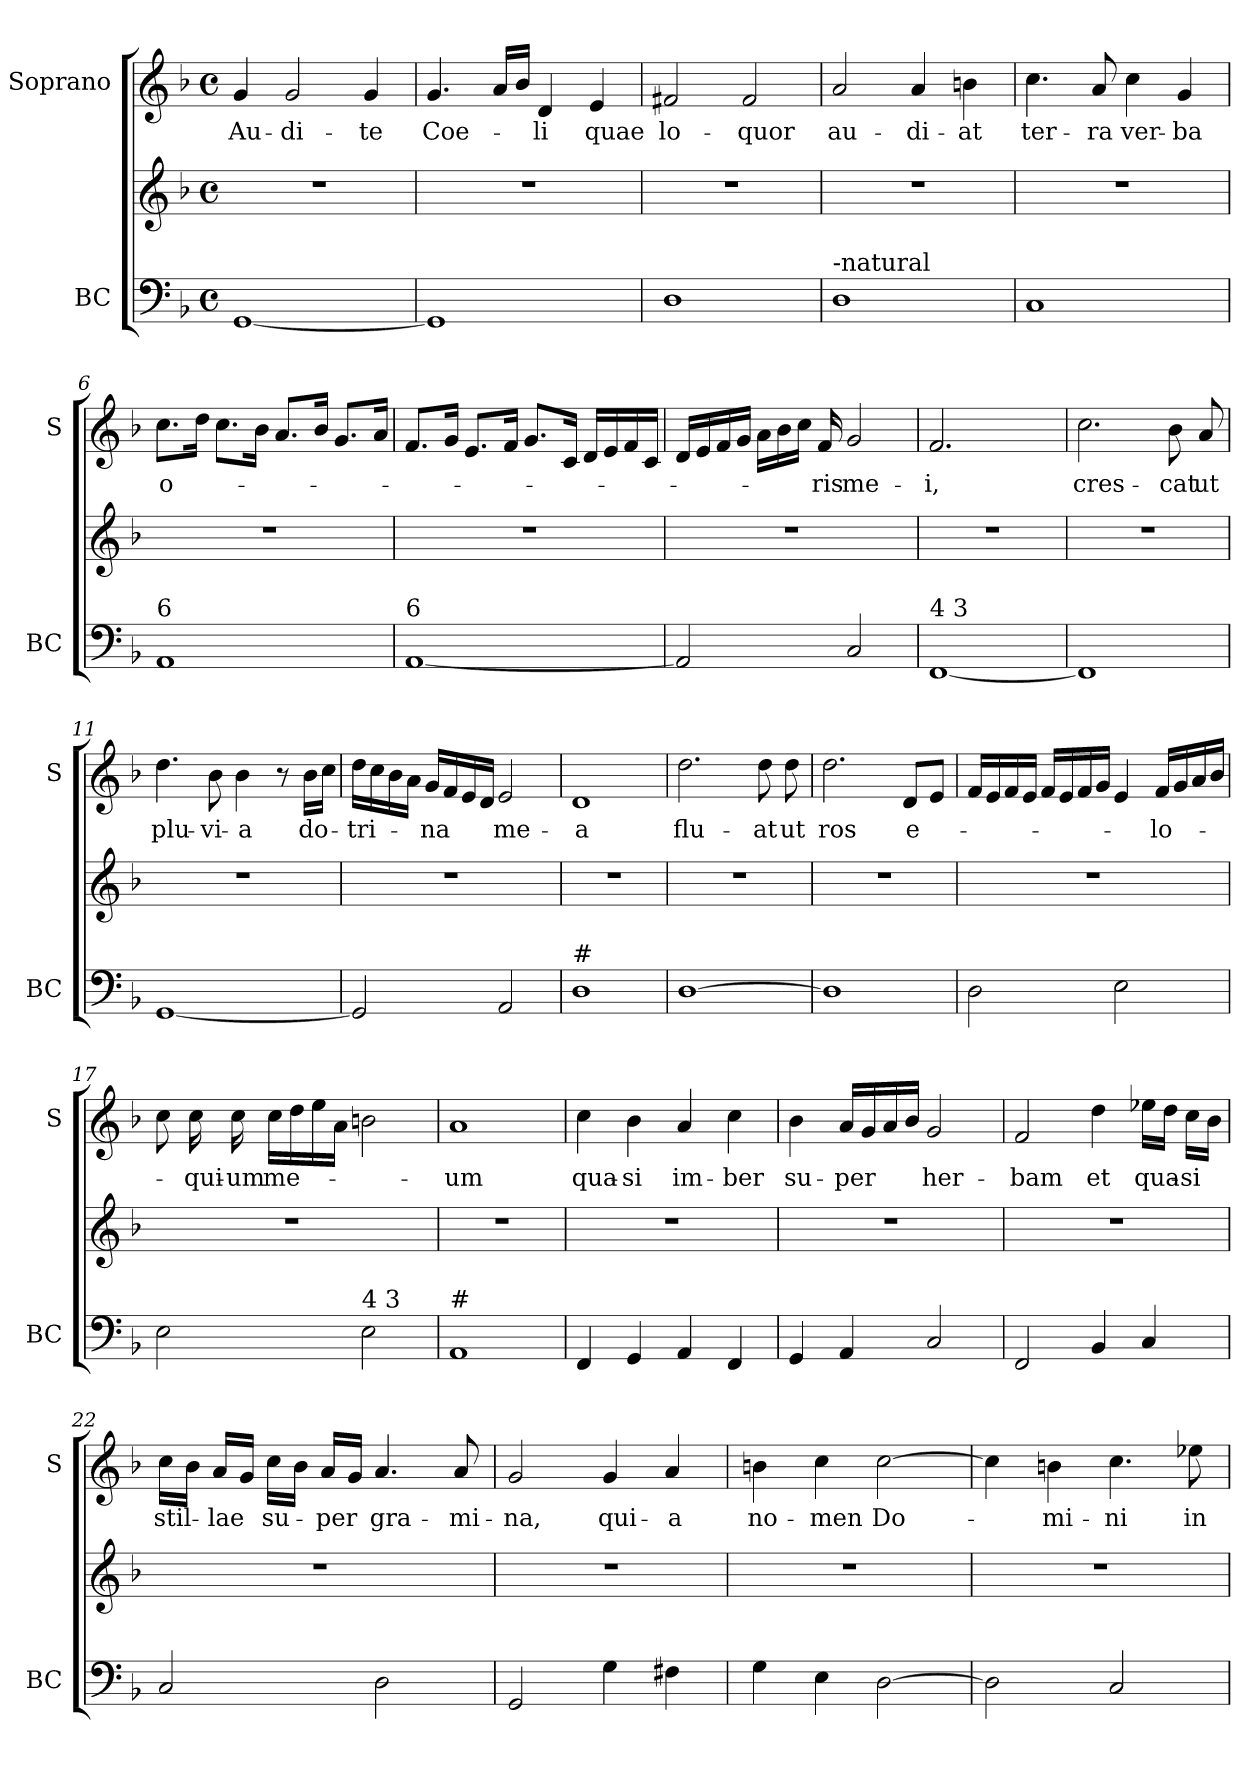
**kern	**kern	**kern	**text
*part2	*part2	*part1	*part1
*staff3	*staff2	*staff1	*staff1
*I"BC	*	*I"Soprano	*
*I'BC	*	*I'S	*
*clefF4	*clefG2	*clefG2	*
*k[b-]	*k[b-]	*k[b-]	*
*F:	*F:	*F:	*
*M4/4	*M4/4	*M4/4	*
*met(c)	*met(c)	*met(c)	*
=1	=1	=1	=1
!	!	!	!LO:LY:b
[1GG	1r	4g/	Au-
!	!	!	!LO:LY:b
.	.	2g/	-di-
!	!	!	!LO:LY:b
.	.	4g/	-te
=2	=2	=2	=2
!	!	!	!LO:LY:b
1GG]	1r	4.g/	Coe-
.	.	16a/LL	.
.	.	16b-/JJ	.
!	!	!	!LO:LY:b
.	.	4d/	-li
!	!	!	!LO:LY:b
.	.	4e/	quae
=3	=3	=3	=3
!	!	!	!LO:LY:b
1D	1r	2f#X/	lo-
!	!	!	!LO:LY:b
.	.	2f#/	-quor
=4	=4	=4	=4
!LO:TX:a:t=-natural	!	!	!
!	!	!	!LO:LY:b
1D	1r	2a/	au-
!	!	!	!LO:LY:b
.	.	4a/	-di-
!	!	!	!LO:LY:b
.	.	4bn\	-at
=5	=5	=5	=5
!	!	!	!LO:LY:b
1C	1r	4.cc\	ter-
!	!	!	!LO:LY:b
.	.	8a/	-ra
!	!	!	!LO:LY:b
.	.	4cc\	ver-
!	!	!	!LO:LY:b
.	.	4g/	-ba
!!LO:LB:g=z
=6	=6	=6	=6
!LO:TX:a:t=6	!	!	!
!	!	!	!LO:LY:b
1AA	1r	8.cc\L	o-
.	.	16dd\Jk	.
.	.	8.cc\L	.
.	.	16b-\Jk	.
.	.	8.a/L	.
.	.	16b-/Jk	.
.	.	8.g/L	.
.	.	16a/Jk	.
=7	=7	=7	=7
!LO:TX:a:t=6	!	!	!
[1AA	1r	8.f/L	.
.	.	16g/Jk	.
.	.	8.e/L	.
.	.	16f/Jk	.
.	.	8.g/L	.
.	.	16c/Jk	.
.	.	16d/LL	.
.	.	16e/	.
.	.	16f/	.
.	.	16c/JJ	.
=8	=8	=8	=8
2AA/]	1r	16d/LL	.
.	.	16e/	.
.	.	16f/	.
.	.	16g/JJ	.
.	.	16a\LL	.
.	.	16b-\	.
.	.	16cc\JJ	.
!	!	!	!LO:LY:b
.	.	16f/	-ris
!	!	!	!LO:LY:b
2C/	.	2g/	me-
=9	=9	=9	=9
!LO:TX:a:t=4   3	!	!	!
!	!	!	!LO:LY:b
[1FF	1r	2.f/	-i,
!	!	!	!LO:LY:b
.	.	4a/yy	con-
!!LO:LB:g=z
=10	=10	=10	=10
!	!	!	!LO:LY:b
1FF]	1r	2.cc\	-cres-
!	!	!	!LO:LY:b
.	.	8b-\	-cat
!	!	!	!LO:LY:b
.	.	8a/	ut
=11	=11	=11	=11
!	!	!	!LO:LY:b
[1GG	1r	4.dd\	plu-
!	!	!	!LO:LY:b
.	.	8b-\	-vi-
!	!	!	!LO:LY:b
.	.	4b-\	-a
.	.	8r	.
!	!	!	!LO:LY:b
.	.	16b-\LL	do-
.	.	16cc\JJ	.
=12	=12	=12	=12
!	!	!	!LO:LY:b
2GG/]	1r	16dd\LL	-tri-
.	.	16cc\	.
.	.	16b-\	.
.	.	16a\JJ	.
!	!	!	!LO:LY:b
.	.	16g/LL	-na
.	.	16f/	.
.	.	16e/	.
.	.	16d/JJ	.
!	!	!	!LO:LY:b
2AA/	.	2e/	me-
=13	=13	=13	=13
!LO:TX:a:t=#	!	!	!
!	!	!	!LO:LY:b
1D	1r	1d	-a
=14	=14	=14	=14
!	!	!	!LO:LY:b
[1D	1r	2.dd\	flu-
!	!	!	!LO:LY:b
.	.	8dd\	-at
!	!	!	!LO:LY:b
.	.	8dd\	ut
!!LO:PB:g=z
=15	=15	=15	=15
!	!	!	!LO:LY:b
1D]	1r	2.dd\	ros
!	!	!	!LO:LY:b
.	.	8d/L	e-
.	.	8e/J	.
=16	=16	=16	=16
2D\	1r	16f/LL	.
.	.	16e/	.
.	.	16f/	.
.	.	16e/JJ	.
.	.	16f/LL	.
.	.	16e/	.
.	.	16f/	.
.	.	16g/JJ	.
2E\	.	4e/	.
!	!	!	!LO:LY:b
.	.	16f/LL	-lo-
.	.	16g/	.
.	.	16a/	.
.	.	16b-/JJ	.
=17	=17	=17	=17
2E\	1r	8cc\	.
!	!	!	!LO:LY:b
.	.	16cc\	-qui-
!	!	!	!LO:LY:b
.	.	16cc\	-um
!	!	!	!LO:LY:b
.	.	16cc\LL	me-
.	.	16dd\	.
.	.	16ee\	.
.	.	16a\JJ	.
!LO:TX:a:t=4  3	!	!	!
2E\	.	2bn\	.
=18	=18	=18	=18
!LO:TX:a:t=#	!	!	!
!	!	!	!LO:LY:b
1AA	1r	1a	-um
=19	=19	=19	=19
!	!	!	!LO:LY:b
4FF/	1r	4cc\	qua-
!	!	!	!LO:LY:b
4GG/	.	4b-\	-si
!	!	!	!LO:LY:b
4AA/	.	4a/	im-
!	!	!	!LO:LY:b
4FF/	.	4cc\	-ber
!!LO:LB:g=z
=20	=20	=20	=20
!	!	!	!LO:LY:b
4GG/	1r	4b-\	su-
!	!	!	!LO:LY:b
4AA/	.	16a/LL	-per
.	.	16g/	.
.	.	16a/	.
.	.	16b-/JJ	.
!	!	!	!LO:LY:b
2C/	.	2g/	her-
=21	=21	=21	=21
!	!	!	!LO:LY:b
2FF/	1r	2f/	-bam
!	!	!	!LO:LY:b
4BB-/	.	4dd\	et
!	!	!	!LO:LY:b
4C/	.	16ee-X\LL	qua-
.	.	16dd\JJ	.
!	!	!	!LO:LY:b
.	.	16cc\LL	-si
.	.	16b-\JJ	.
=22	=22	=22	=22
!	!	!	!LO:LY:b
2C/	1r	16cc\LL	stil-
.	.	16b-\JJ	.
!	!	!	!LO:LY:b
.	.	16a/LL	-lae
.	.	16g/JJ	.
!	!	!	!LO:LY:b
.	.	16cc\LL	su-
.	.	16b-\JJ	.
!	!	!	!LO:LY:b
.	.	16a/LL	-per
.	.	16g/JJ	.
!	!	!	!LO:LY:b
2D\	.	4.a/	gra-
!	!	!	!LO:LY:b
.	.	8a/	-mi-
=23	=23	=23	=23
!	!	!	!LO:LY:b
2GG/	1r	2g/	-na,
!	!	!	!LO:LY:b
4G\	.	4g/	qui-
!	!	!	!LO:LY:b
4F#X\	.	4a/	-a
=24	=24	=24	=24
!	!	!	!LO:LY:b
4G\	1r	4bn\	no-
!	!	!	!LO:LY:b
4E\	.	4cc\	-men
!	!	!	!LO:LY:b
[2D\	.	[2cc\	Do-
!!LO:LB:g=z
=25	=25	=25	=25
2D\]	1r	4cc\]	.
!	!	!	!LO:LY:b
.	.	4bn\	-mi-
!	!	!	!LO:LY:b
2C/	.	4.cc\	-ni
!	!	!	!LO:LY:b
.	.	8ee-X\	in-
=	=	=	=
*-	*-	*-	*-
